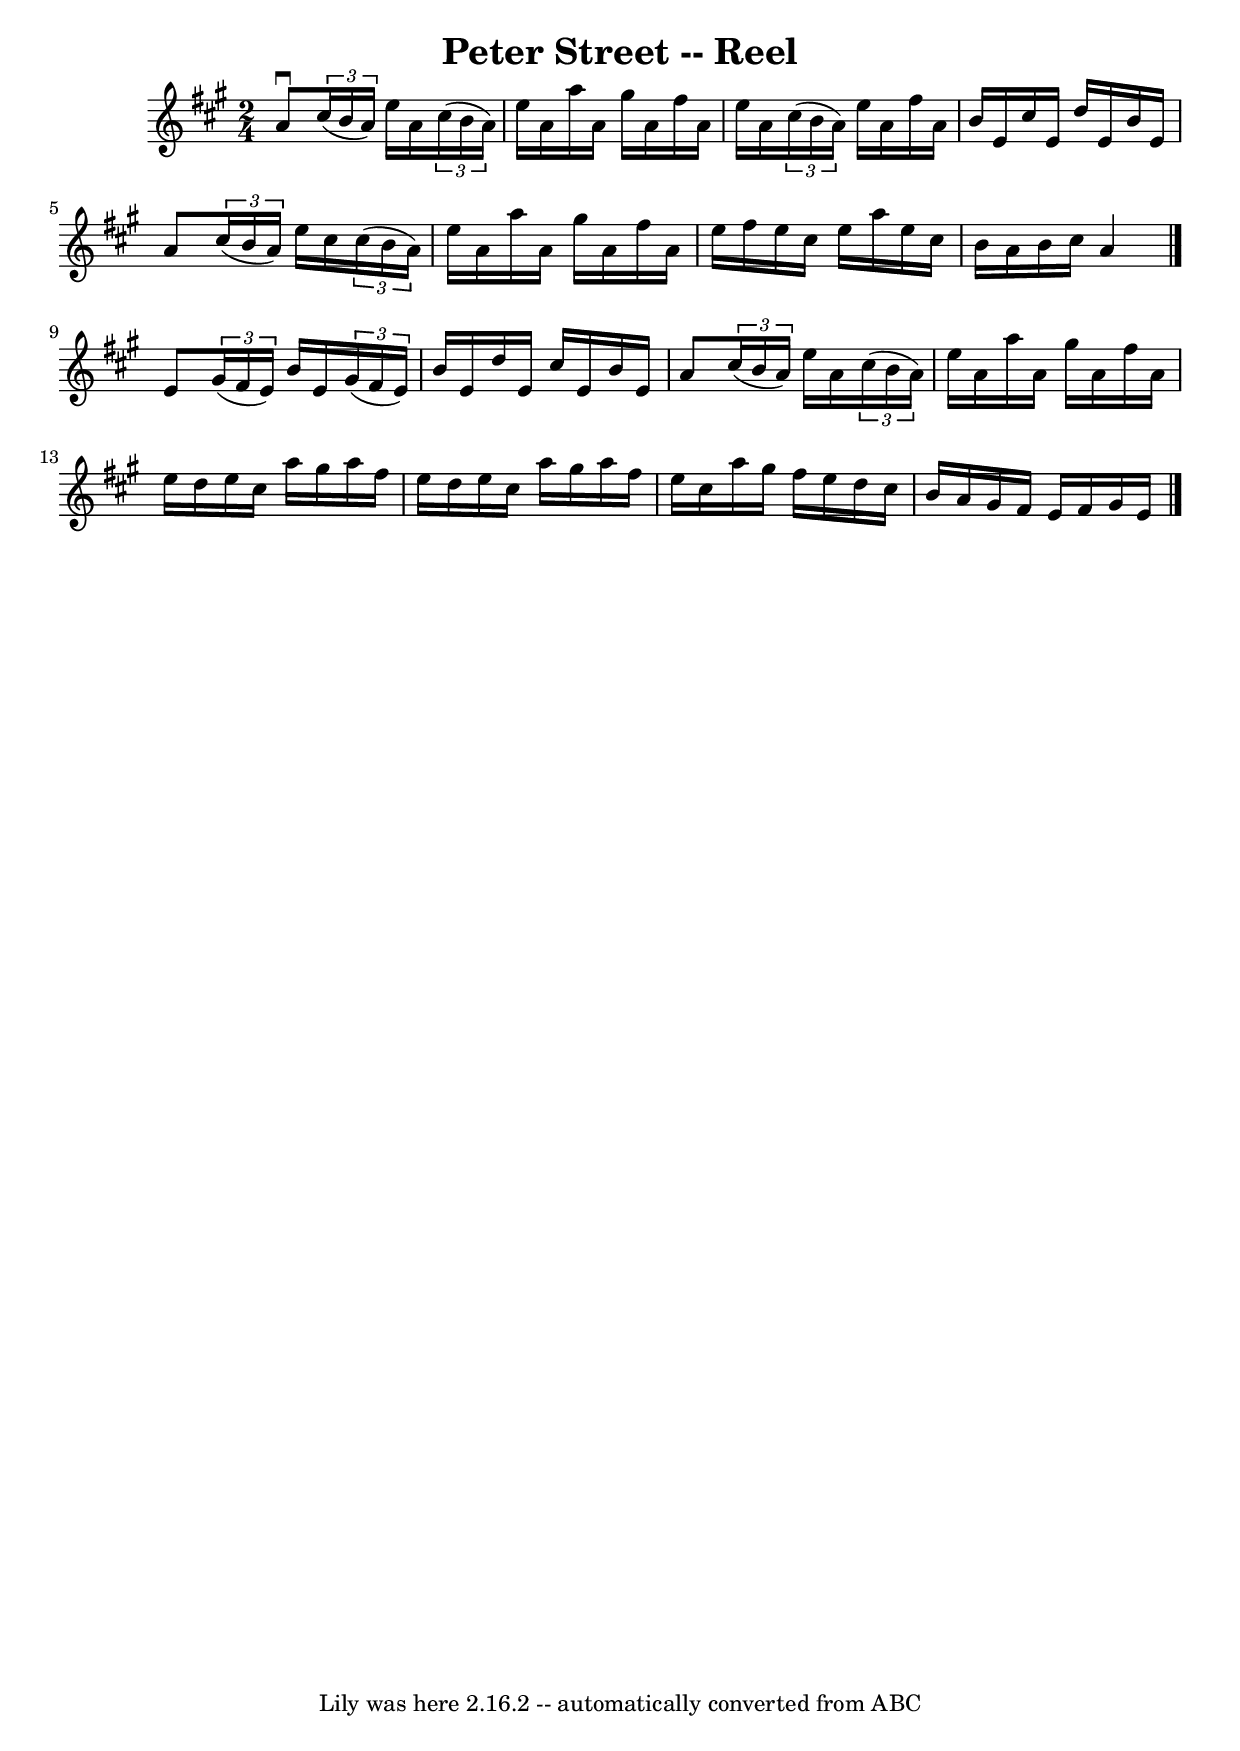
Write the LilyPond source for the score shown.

\version "2.16.2"
\include "Mammoth.ily"
\header {
	%% book = "Ryan's Mammoth Collection"
	crossRefNumber = "1"
	footnotes = "\\\\382"
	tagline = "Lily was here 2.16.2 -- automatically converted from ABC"
	title = "Peter Street -- Reel"
}
voicedefault =  {


\time 2/4 
\key a \major a'8^\downbow   \times 2/3 { cis''16 (b'16    
a'16) } e''16 a'16    \times 2/3 { cis''16 (b'16 a'16) }   
|
 e''16 a'16 a''16 a'16 gis''16 a'16 fis''16 a'16 
   |
 e''16 a'16    \times 2/3 { cis''16 (b'16 a'16) }   
e''16 a'16 fis''16 a'16    |
 b'16 e'16 cis''16 e'16  
 d''16 e'16 b'16 e'16    |
 a'8    \times 2/3 { cis''16 (
 b'16 a'16) } e''16 cis''16    \times 2/3 { cis''16 (b'16    
a'16) }   |
 e''16 a'16 a''16 a'16 gis''16 a'16    
fis''16 a'16    |
 e''16 fis''16 e''16 cis''16 e''16    
a''16 e''16 cis''16    |
 b'16 a'16 b'16 cis''16 a'4  
  \bar "|." e'8    \times 2/3 { gis'16 (fis'16 e'16) } b'16    
e'16    \times 2/3 { gis'16 (fis'16 e'16) }   |
 b'16    
e'16 d''16 e'16 cis''16 e'16 b'16 e'16    |
 a'8    
\times 2/3 { cis''16 (b'16 a'16) } e''16 a'16    \times 2/3 {   
cis''16 (b'16 a'16) }   |
 e''16 a'16 a''16 a'16    
gis''16 a'16 fis''16 a'16    |
 e''16 d''16 e''16    
cis''16 a''16 gis''16 a''16 fis''16    |
 e''16 d''16    
e''16 cis''16 a''16 gis''16 a''16 fis''16    |
 e''16    
cis''16 a''16 gis''16 fis''16 e''16 d''16 cis''16    |
 
 b'16 a'16 gis'16 fis'16 e'16 fis'16 gis'16 e'16    
\bar "|."   
}

\score{
    <<

	\context Staff="default"
	{
	    \voicedefault 
	}

    >>
	\layout {
	}
	\midi {}
}
